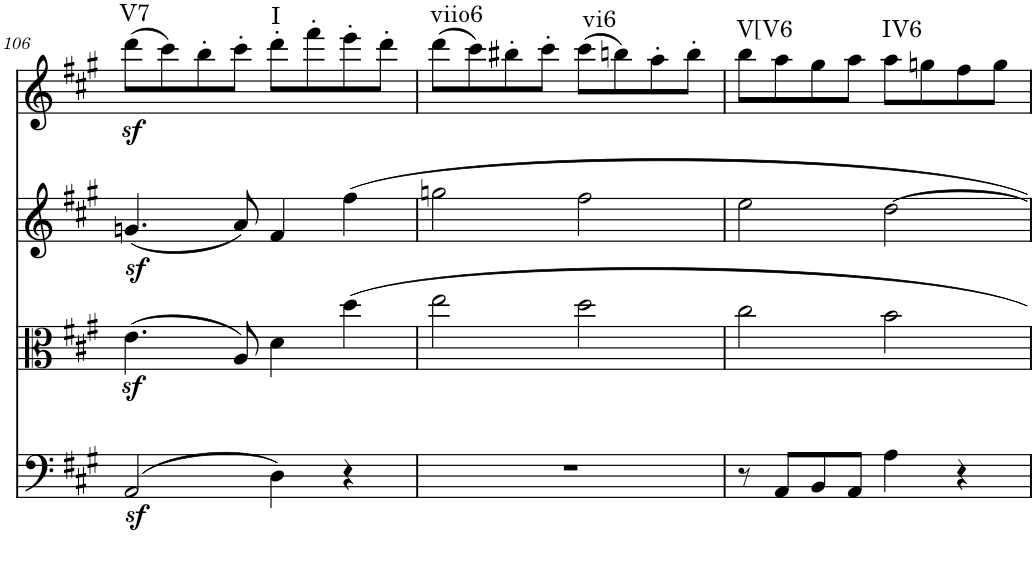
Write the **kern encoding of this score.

**kern	**kern	**kern	**kern	**dynam	**harte
*part4	*part3	*part2	*part1	*part1	*part1
*staff4	*staff3	*staff2	*staff1	*staff1	*
*I"Violoncello	*I"Viola	*I"Violin 2	*I"Violin 1	*	*
*I'Vc	*I'Vla	*I'Vln	*I'Vln	*	*
!!LO:PB:g=z
*clefF4	*clefC3	*clefG2	*clefG2	*	*
*k[f#c#g#]	*k[f#c#g#]	*k[f#c#g#]	*k[f#c#g#]	*	*
*A:	*A:	*A:	*A:	*	*
*M2/2	*M2/2	*M2/2	*M2/2	*	*
*met(c|)	*met(c|)	*met(c|)	*met(c|)	*	*
=106	=106	=106	=106	=106	=106
!	!	!	!	!LO:DY:b	!LO:H:kt=V7
(2AAz</	(4.ez<\	(4.gnz</	(8ddd\L	sf	N
.	.	.	8ccc#\)	.	.
.	.	.	8bb'\	.	.
.	8A/)	8a/)	8ccc#'\J	.	.
!	!	!	!	!	!LO:H:kt=I
4D\)	4d\	4f#/	8ddd'\L	.	N
.	.	.	8fff#'\	.	.
4r	4dd\	4ff#\	8eee'\	.	.
.	.	.	8ddd'\J	.	.
=107	=107	=107	=107	=107	=107
!	!	!	!	!	!LO:H:kt=viio6
1r	2ee\	2ggn\	(8ddd\L	.	N
.	.	.	8ccc#\)	.	.
.	.	.	8bb#X'\	.	.
.	.	.	8ccc#'\J	.	.
!	!	!	!	!	!LO:H:kt=vi6
.	2dd\	2ff#\	(8ccc#\L	.	N
.	.	.	8bbn\)	.	.
.	.	.	8aa'\	.	.
.	.	.	8bb'\J	.	.
=108	=108	=108	=108	=108	=108
!	!	!	!	!	!LO:H:kt=V[V6
8r	2cc#\	2ee\	8bb\L	.	N
8AA/L	.	.	8aa\	.	.
8BB/	.	.	8gg#\	.	.
8AA/J	.	.	8aa\J	.	.
!	!	!	!	!	!LO:H:kt=IV6
4A\	2b\	[2dd\	8aa\L	.	N
.	.	.	8ggn\	.	.
4r	.	.	8ff#\	.	.
.	.	.	8gg\J	.	.
=	=	=	=	=	=
*-	*-	*-	*-	*-	*-
